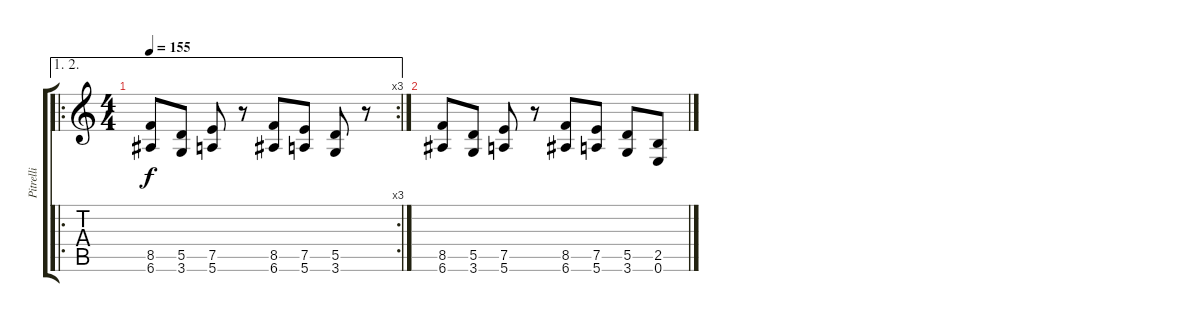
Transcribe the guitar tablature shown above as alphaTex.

\track ("Pitrelli" "Pitrelli") {instrument distortionguitar}
\staff {score tabs}
\tuning (E4 B3 G3 D3 A2 E2) {hide}
\ae (1 2)
\ro
\rc 3
\ts (4 4)
\tempo 155
\clef g2
\ks c
(8.5 6.6).8{dy f} (5.5 3.6).8 (7.5 5.6).8 r.8 (8.5 6.6).8 (7.5 5.6).8 (5.5 3.6).8 r.8 |
(8.5 6.6).8 (5.5 3.6).8 (7.5 5.6).8 r.8 (8.5 6.6).8 (7.5 5.6).8 (5.5 3.6).8 (2.5 0.6).8
